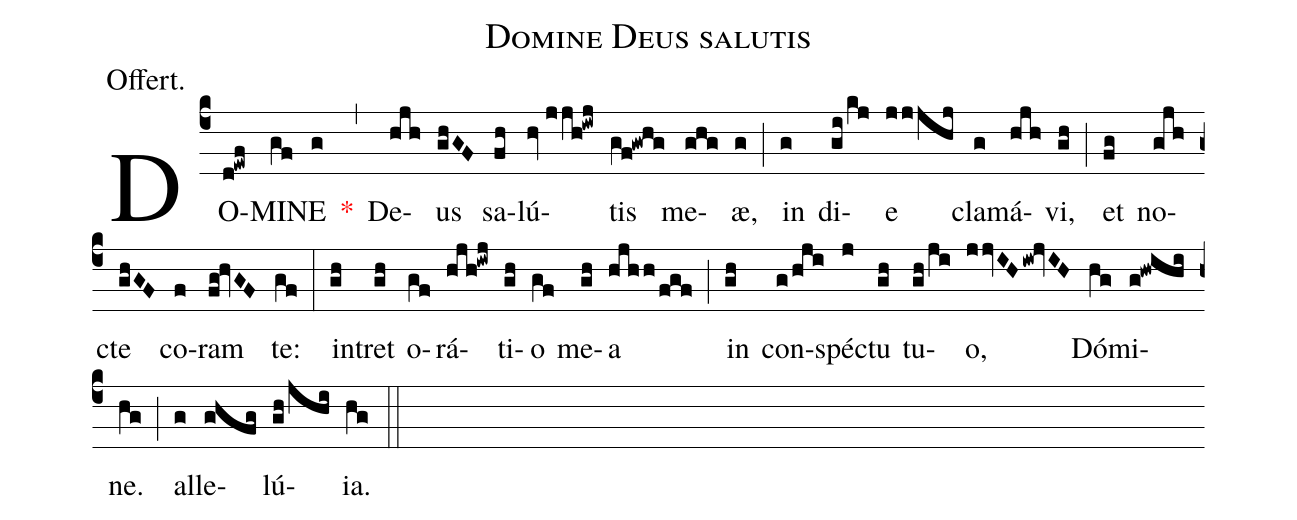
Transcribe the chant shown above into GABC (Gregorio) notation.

name:Domine Deus salutis;
annotation:Offert.;
mode:VIII.;
office-part:Offertory;
%%
(c4) DO(d!ewf)MI(gf)NE(g) <v>\red{*}</v>(,) De(hjh)us(ghGF) sa(fh)lú(hv//jjh!iwj)tis(gf!gwhg) me(ghg)æ,(g) (;) in(g) di(gi/kj)e(jjjhj) cla(g)má(hjh)vi,(gh) (;) et(fg) no(gjh)cte(ghGF) co(f)ram(fg!hvGF) te:(gf) (:) in(gh)tret(gh) o(gf)rá(hjh!iwj)ti(gh)o(gf) me(gh)a(hjhh/fgf) (;) in(gh) con(g/hji)spéc(j)tu(gh) tu(gh/ji)o,(jjvIHiw!jvIH) Dó(hg)mi(g!hwihi)ne.(hg) (;) al(g)le(ghfg)lú(gh/jhi)ia.(hg) (::)
